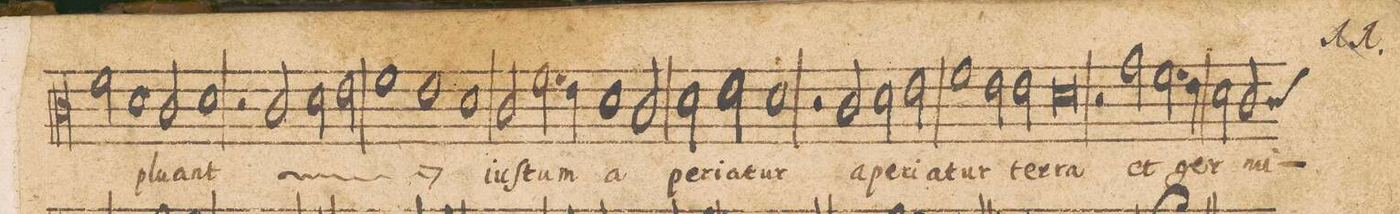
**kern	**text	**text
*I"[CANTVS.]	*	*
*clefC3	*	*
*k[]	*	*
*met(c|)	*	*
*M2/1	*	*
2f\	.	.
1d	.	.
2c/	plu-	.
=17-	=17-	=17-
1d	-ant	.
2r	.	.
*	*ij	*
2c/	et	.
=18-	=18-	=18-
2d\	nu-	.
2e\	-bes	.
1f	plu-	.
=19-	=19-	=19-
1e	.	.
1d	-ant	.
*	*Xij	*
=20-	=20-	=20-
2c/	iu-	.
2.f\	-ſtum	.
4e\	.	.
1d\	a-	.
=21-	=21-	=21-
2c/	pe-	.
2d\	-ri-	.
2e\	-a-	.
=22-	=22-	=22-
1d	-tur	.
2r	.	.
2c/	a-	.
=23-	=23-	=23-
2d\	-pe-	.
2e\	-ri-	.
1f	-a-	.
=24-	=24-	=24-
2e\	-tur	.
2e\	ter-	.
0d	-ra	.
=25-	=25-	=25-
2r	.	.
2g\	et	.
=26-	=26-	=26-
2.f\	ger-	.
4e\	.	.
2d\	.	.
*custos:c	*	*
2c/	-mi-	.
=27-	=27-	=27-
*-	*-	*-
